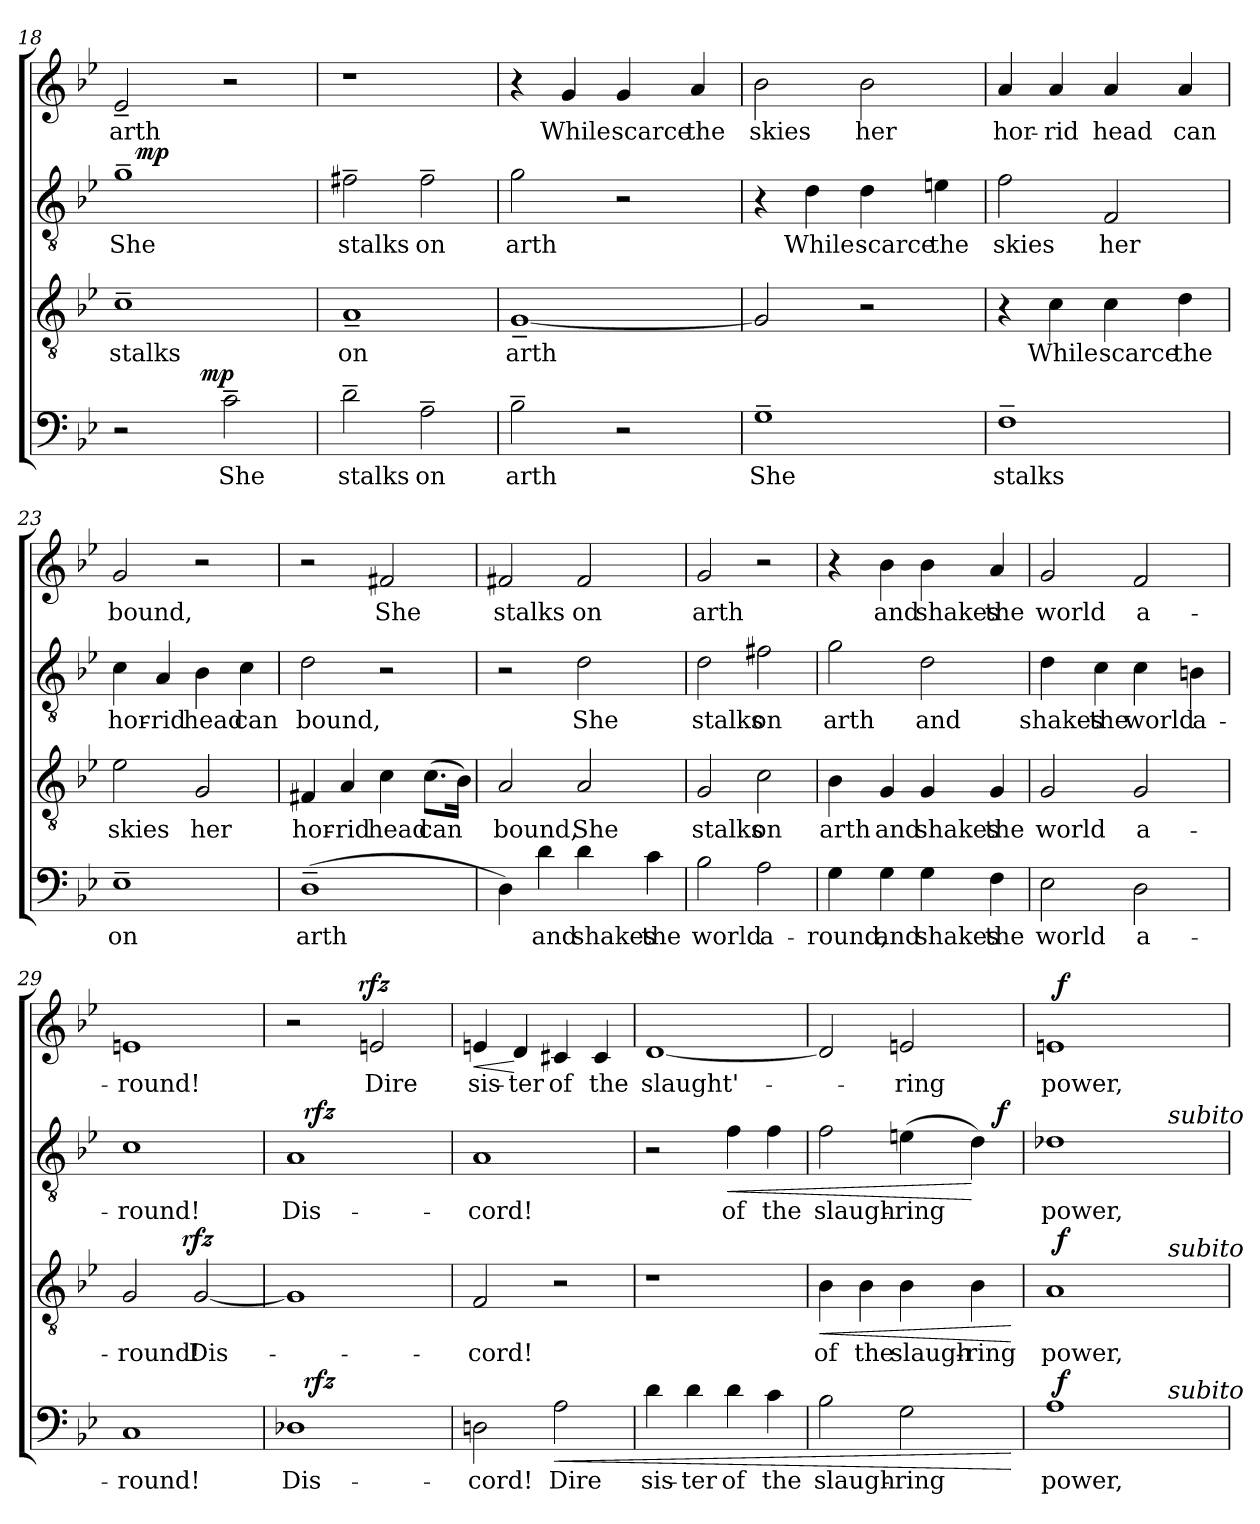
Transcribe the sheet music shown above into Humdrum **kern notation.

**kern	**text	**dynam	**kern	**text	**dynam	**kern	**text	**dynam	**kern	**text	**dynam
*part4	*part4	*part4	*part3	*part3	*part3	*part2	*part2	*part2	*part1	*part1	*part1
*staff4	*staff4	*staff4	*staff3	*staff3	*staff3	*staff2	*staff2	*staff2	*staff1	*staff1	*staff1
*clefF4	*	*	*clefGv2	*	*	*clefGv2	*	*	*clefG2	*	*
*k[b-e-]	*	*	*k[b-e-]	*	*	*k[b-e-]	*	*	*k[b-e-]	*	*
*B-:	*	*	*B-:	*	*	*B-:	*	*	*B-:	*	*
=18	=18	=18	=18	=18	=18	=18	=18	=18	=18	=18	=18
!	!	!	!	!LO:LY:b	!	!	!LO:LY:b	!	!	!LO:LY:b	!
*^	*	*	*	*	*	*^	*	*	*	*	*
2r	4..ryy	.	.	1c~>	stalks	.	1g~>	16ryy	She	.	2e-~</	arth	.
!	!	!	!	!	!	!	!	!	!	!LO:DY:a	!	!	!
.	.	.	.	.	.	.	.	2...ryy	.	mp	.	.	.
!	!	!	!LO:DY:a	!	!	!	!	!	!	!	!	!	!
.	2ryy	.	mp	.	.	.	.	.	.	.	.	.	.
!	!	!LO:LY:b	!	!	!	!	!	!	!	!	!	!	!
2c~>\	.	She	.	.	.	.	.	.	.	.	2r	.	.
.	16ryy	.	.	.	.	.	.	.	.	.	.	.	.
=19	=19	=19	=19	=19	=19	=19	=19	=19	=19	=19	=19	=19	=19
!	!	!LO:LY:b	!	!	!LO:LY:b	!	!	!	!LO:LY:b	!	!	!	!
*v	*v	*	*	*	*	*	*v	*v	*	*	*	*	*
2d~>\	stalks	.	1A~<	on	.	2f#X~>\	stalks	.	1r	.	.
!	!LO:LY:b	!	!	!	!	!	!LO:LY:b	!	!	!	!
2A~>\	on	.	.	.	.	2f#~>\	on	.	.	.	.
!!LO:LB:g=z
=20	=20	=20	=20	=20	=20	=20	=20	=20	=20	=20	=20
!	!LO:LY:b	!	!	!LO:LY:b	!	!	!LO:LY:b	!	!	!	!
2B-~>\	arth	.	[<1G~<	arth	.	2g\	arth	.	4r	.	.
!	!	!	!	!	!	!	!	!	!	!LO:LY:b	!
.	.	.	.	.	.	.	.	.	4g/	While	.
!	!	!	!	!	!	!	!	!	!	!LO:LY:b	!
2r	.	.	.	.	.	2r	.	.	4g/	scarce	.
!	!	!	!	!	!	!	!	!	!	!LO:LY:b	!
.	.	.	.	.	.	.	.	.	4a/	the	.
=21	=21	=21	=21	=21	=21	=21	=21	=21	=21	=21	=21
!	!LO:LY:b	!	!	!	!	!	!	!	!	!LO:LY:b	!
1G~>	She	.	2G/]	.	.	4r	.	.	2b-\	skies	.
!	!	!	!	!	!	!	!LO:LY:b	!	!	!	!
.	.	.	.	.	.	4d\	While	.	.	.	.
!	!	!	!	!	!	!	!LO:LY:b	!	!	!LO:LY:b	!
.	.	.	2r	.	.	4d\	scarce	.	2b-\	her	.
!	!	!	!	!	!	!	!LO:LY:b	!	!	!	!
.	.	.	.	.	.	4en\	the	.	.	.	.
=22	=22	=22	=22	=22	=22	=22	=22	=22	=22	=22	=22
!	!LO:LY:b	!	!	!	!	!	!LO:LY:b	!	!	!LO:LY:b	!
1F~>	stalks	.	4r	.	.	2f\	skies	.	4a/	hor-	.
!	!	!	!	!LO:LY:b	!	!	!	!	!	!LO:LY:b	!
.	.	.	4c\	While	.	.	.	.	4a/	-rid	.
!	!	!	!	!LO:LY:b	!	!	!LO:LY:b	!	!	!LO:LY:b	!
.	.	.	4c\	scarce	.	2F/	her	.	4a/	head	.
!	!	!	!	!LO:LY:b	!	!	!	!	!	!LO:LY:b	!
.	.	.	4d\	the	.	.	.	.	4a/	can	.
=23	=23	=23	=23	=23	=23	=23	=23	=23	=23	=23	=23
!	!LO:LY:b	!	!	!LO:LY:b	!	!	!LO:LY:b	!	!	!LO:LY:b	!
1E-~>	on	.	2e-\	skies	.	4c\	hor-	.	2g/	bound,	.
!	!	!	!	!	!	!	!LO:LY:b	!	!	!	!
.	.	.	.	.	.	4A/	-rid	.	.	.	.
!	!	!	!	!LO:LY:b	!	!	!LO:LY:b	!	!	!	!
.	.	.	2G/	her	.	4B-\	head	.	2r	.	.
!	!	!	!	!	!	!	!LO:LY:b	!	!	!	!
.	.	.	.	.	.	4c\	can	.	.	.	.
=24	=24	=24	=24	=24	=24	=24	=24	=24	=24	=24	=24
!	!LO:LY:b	!	!	!LO:LY:b	!	!	!LO:LY:b	!	!	!	!
(>1D~>	arth	.	4F#X/	hor-	.	2d\	bound,	.	2r	.	.
!	!	!	!	!LO:LY:b	!	!	!	!	!	!	!
.	.	.	4A/	-rid	.	.	.	.	.	.	.
!	!	!	!	!LO:LY:b	!	!	!	!	!	!LO:LY:b	!
.	.	.	4c\	head	.	2r	.	.	2f#X/	She	.
!	!	!	!	!LO:LY:b	!	!	!	!	!	!	!
.	.	.	(>8.c\L	can	.	.	.	.	.	.	.
.	.	.	16B-\Jk)	.	.	.	.	.	.	.	.
!!LO:LB:g=z
=25	=25	=25	=25	=25	=25	=25	=25	=25	=25	=25	=25
!	!	!	!	!LO:LY:b	!	!	!	!	!	!LO:LY:b	!
4D\)	.	.	2A/	bound,	.	2r	.	.	2f#X/	stalks	.
!	!LO:LY:b	!	!	!	!	!	!	!	!	!	!
4d\	and	.	.	.	.	.	.	.	.	.	.
!	!LO:LY:b	!	!	!LO:LY:b	!	!	!LO:LY:b	!	!	!LO:LY:b	!
4d\	shakes	.	2A/	She	.	2d\	She	.	2f#/	on	.
!	!LO:LY:b	!	!	!	!	!	!	!	!	!	!
4c\	the	.	.	.	.	.	.	.	.	.	.
=26	=26	=26	=26	=26	=26	=26	=26	=26	=26	=26	=26
!	!LO:LY:b	!	!	!LO:LY:b	!	!	!LO:LY:b	!	!	!LO:LY:b	!
2B-\	world	.	2G/	stalks	.	2d\	stalks	.	2g/	arth	.
!	!LO:LY:b	!	!	!LO:LY:b	!	!	!LO:LY:b	!	!	!	!
2A\	a-	.	2c\	on	.	2f#X\	on	.	2r	.	.
=27	=27	=27	=27	=27	=27	=27	=27	=27	=27	=27	=27
!	!LO:LY:b	!	!	!LO:LY:b	!	!	!LO:LY:b	!	!	!	!
4G\	-round,	.	4B-\	arth	.	2g\	arth	.	4r	.	.
!	!LO:LY:b	!	!	!LO:LY:b	!	!	!	!	!	!LO:LY:b	!
4G\	and	.	4G/	and	.	.	.	.	4b-\	and	.
!	!LO:LY:b	!	!	!LO:LY:b	!	!	!LO:LY:b	!	!	!LO:LY:b	!
4G\	shakes	.	4G/	shakes	.	2d\	and	.	4b-\	shakes	.
!	!LO:LY:b	!	!	!LO:LY:b	!	!	!	!	!	!LO:LY:b	!
4F\	the	.	4G/	the	.	.	.	.	4a/	the	.
=28	=28	=28	=28	=28	=28	=28	=28	=28	=28	=28	=28
!	!LO:LY:b	!	!	!LO:LY:b	!	!	!LO:LY:b	!	!	!LO:LY:b	!
2E-\	world	.	2G/	world	.	4d\	shakes	.	2g/	world	.
!	!	!	!	!	!	!	!LO:LY:b	!	!	!	!
.	.	.	.	.	.	4c\	the	.	.	.	.
!	!LO:LY:b	!	!	!LO:LY:b	!	!	!LO:LY:b	!	!	!LO:LY:b	!
2D\	a-	.	2G/	a-	.	4c\	world	.	2f/	a-	.
!	!	!	!	!	!	!	!LO:LY:b	!	!	!	!
.	.	.	.	.	.	4Bn\	a-	.	.	.	.
=29	=29	=29	=29	=29	=29	=29	=29	=29	=29	=29	=29
!	!LO:LY:b	!	!	!LO:LY:b	!	!	!LO:LY:b	!	!	!LO:LY:b	!
*	*	*	*^	*	*	*	*	*	*	*	*
1C	-round!	.	2G/	4...ryy	-round!	.	1c	-round!	.	1en	-round!	.
!	!	!	!	!	!	!LO:DY:a	!	!	!	!	!	!
.	.	.	.	2ryy	.	rfz	.	.	.	.	.	.
!	!	!	!	!	!LO:LY:b	!	!	!	!	!	!	!
.	.	.	[<2G/	.	Dis-	.	.	.	.	.	.	.
.	.	.	.	32ryy	.	.	.	.	.	.	.	.
=30	=30	=30	=30	=30	=30	=30	=30	=30	=30	=30	=30	=30
!	!LO:LY:b	!	!	!	!	!	!	!LO:LY:b	!	!	!	!
*^	*	*	*v	*v	*	*	*^	*	*	*^	*	*
1D-X	16ryy	Dis-	.	1G]	.	.	1A	16ryy	Dis-	.	2r	4...ryy	.	.
!	!	!	!LO:DY:a	!	!	!	!	!	!	!LO:DY:a	!	!	!	!
.	2...ryy	.	rfz	.	.	.	.	2...ryy	.	rfz	.	.	.	.
!	!	!	!	!	!	!	!	!	!	!	!	!	!	!LO:DY:a
.	.	.	.	.	.	.	.	.	.	.	.	2ryy	.	rfz
!	!	!	!	!	!	!	!	!	!	!	!	!	!LO:LY:b	!
.	.	.	.	.	.	.	.	.	.	.	2en/	.	Dire	.
.	.	.	.	.	.	.	.	.	.	.	.	32ryy	.	.
!!LO:PB:g=z
=31	=31	=31	=31	=31	=31	=31	=31	=31	=31	=31	=31	=31	=31	=31
!	!	!LO:LY:b	!	!	!LO:LY:b	!	!	!	!LO:LY:b	!	!	!	!LO:LY:b	!LO:HP:b
*	*	*	*	*	*	*	*v	*v	*	*	*	*	*	*
*v	*v	*	*	*	*	*	*	*	*	*v	*v	*	*
2Dn\	-cord!	.	2F/	-cord!	.	1A	-cord!	.	4en/	sis-	<
!	!	!	!	!	!	!	!	!	!	!LO:LY:b	!
.	.	.	.	.	.	.	.	.	4d/	-ter	[
!	!LO:LY:b	!LO:HP:b	!	!	!	!	!	!	!	!LO:LY:b	!
2A\	Dire	<	2r	.	.	.	.	.	4c#X/	of	.
!	!	!	!	!	!	!	!	!	!	!LO:LY:b	!
.	.	.	.	.	.	.	.	.	4c#/	the	.
=32	=32	=32	=32	=32	=32	=32	=32	=32	=32	=32	=32
!	!LO:LY:b	!	!	!	!	!	!	!	!	!LO:LY:b	!
4d\	sis-	.	1r	.	.	2r	.	.	[<1d	slaught'-	.
!	!LO:LY:b	!	!	!	!	!	!	!	!	!	!
4d\	-ter	.	.	.	.	.	.	.	.	.	.
!	!LO:LY:b	!	!	!	!	!	!LO:LY:b	!LO:HP:b	!	!	!
4d\	of	.	.	.	.	4f\	of	<	.	.	.
!	!LO:LY:b	!	!	!	!	!	!LO:LY:b	!	!	!	!
4c\	the	.	.	.	.	4f\	the	.	.	.	.
=33	=33	=33	=33	=33	=33	=33	=33	=33	=33	=33	=33
!	!LO:LY:b	!	!	!LO:LY:b	!LO:HP:b	!	!LO:LY:b	!	!	!	!
*	*	*	*	*	*	*^	*	*	*	*	*
2B-\	slaugh-	.	4B-\	of	<	2f\	2..ryy	slaugh-	.	2d/]	.	.
!	!	!	!	!LO:LY:b	!	!	!	!	!	!	!	!
.	.	.	4B-\	the	.	.	.	.	.	.	.	.
!	!LO:LY:b	!	!	!LO:LY:b	!	!	!	!LO:LY:b	!	!	!LO:LY:b	!
2G\	-ring	.	4B-\	slaugh-	.	(>4en\	.	-ring	.	2en/	-ring	.
!	!	!	!	!LO:LY:b:rj	!	!	!	!	!	!	!	!
.	.	.	4B-\	-ring	.	4d\)	.	.	[	.	.	.
!	!	!	!	!	!	!	!	!	!LO:DY:a	!	!	!
.	.	.	.	.	.	.	8ryy	.	f	.	.	.
.	.	[	.	.	[	.	.	.	.	.	.	.
=34	=34	=34	=34	=34	=34	=34	=34	=34	=34	=34	=34	=34
!	!LO:LY:b	!	!	!LO:LY:b	!	!	!	!LO:LY:b	!	!	!LO:LY:b	!
*^	*	*	*^	*	*	*	*	*	*	*^	*	*
*	*^	*	*	*	*^	*	*	*	*	*	*	*	*	*	*
1A	32ryy	2..ryy	power,	.	1A	32ryy	2..ryy	power,	.	1d-X	2..ryy	power,	.	1en	32ryy	power,	.
!	!	!	!	!LO:DY:a	!	!	!	!	!LO:DY:a	!	!	!	!	!	!	!	!LO:DY:a
.	2ryy	.	.	f	.	2ryy	.	.	f	.	.	.	.	.	2ryy	.	f
.	4...ryy	.	.	.	.	4...ryy	.	.	.	.	.	.	.	.	4...ryy	.	.
!	!	!	!	!	!	!	!	!	!	!	!LO:TX:a:i:t=subito	!	!	!	!	!	!
!	!	!	!	!	!	!	!LO:TX:a:i:t=subito	!	!	!	!	!	!	!	!	!	!
!	!	!LO:TX:a:i:t=subito	!	!	!	!	!	!	!	!	!	!	!	!	!	!	!
.	.	8ryy	.	.	.	.	8ryy	.	.	.	8ryy	.	.	.	.	.	.
*v	*v	*v	*	*	*	*	*	*	*	*v	*v	*	*	*v	*v	*	*
*	*	*	*v	*v	*v	*	*	*	*	*	*	*	*
=	=	=	=	=	=	=	=	=	=	=	=
*-	*-	*-	*-	*-	*-	*-	*-	*-	*-	*-	*-
